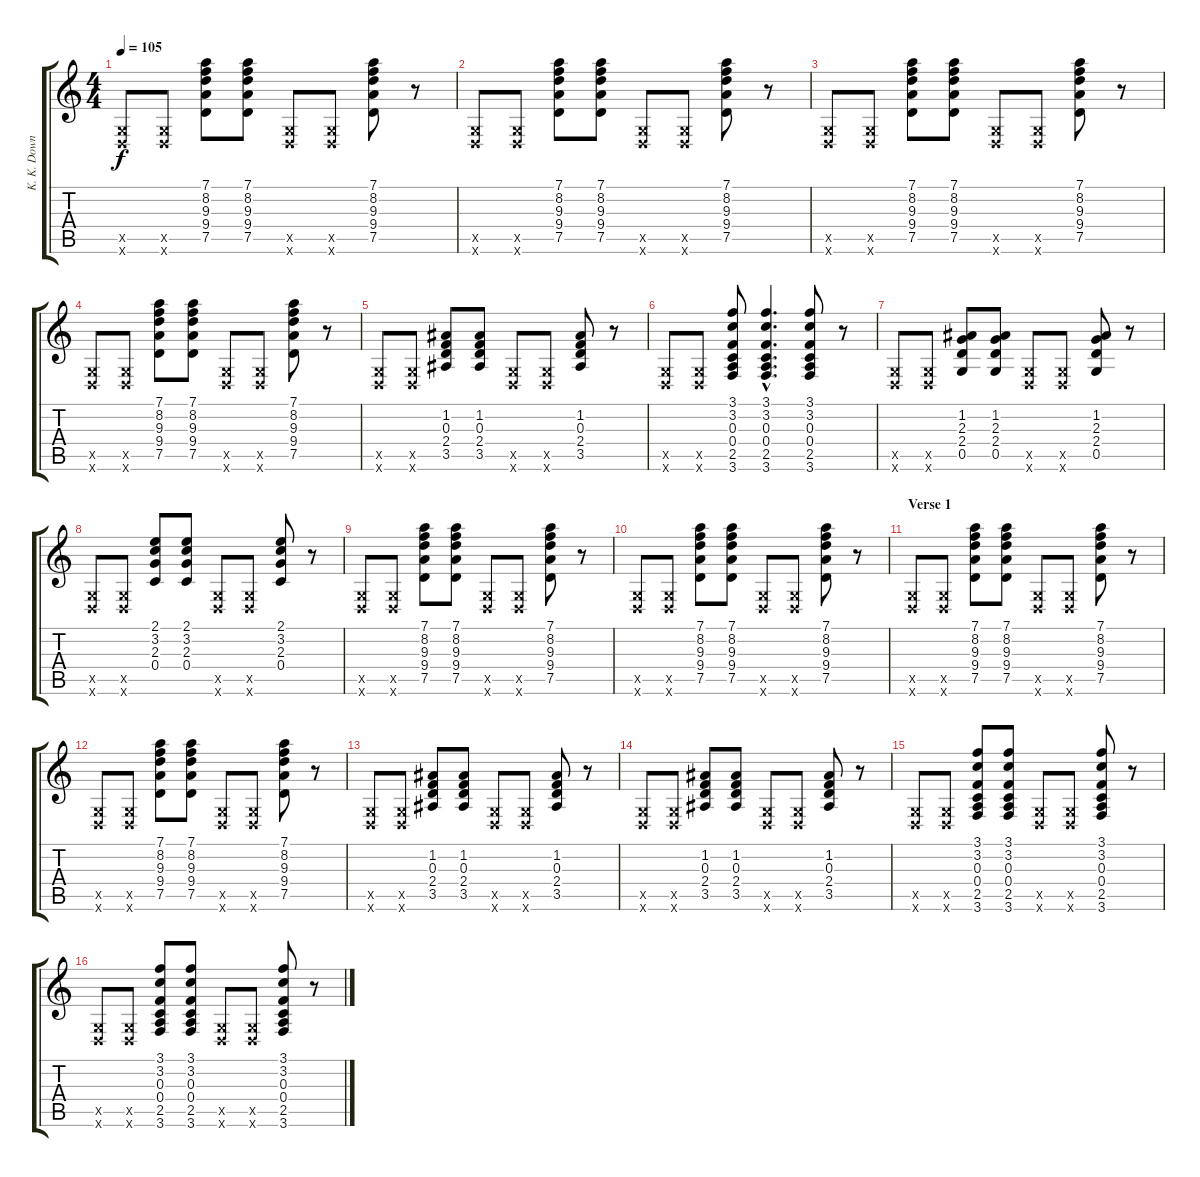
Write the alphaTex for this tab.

\track ("K. K. Downing" "K. K. Down") {instrument acousticguitarsteel}
\staff {score tabs}
\tuning (D4 A3 F3 C3 G2 D2) {hide}
\ts (4 4)
\tempo 105
\clef g2
\ks c
(0.5{x} 0.6{x}).8{dy f instrument acousticguitarsteel} (0.5{x} 0.6{x}).8 (7.1 8.2 9.3 9.4 7.5).8 (7.1 8.2 9.3 9.4 7.5).8 (0.5{x} 0.6{x}).8 (0.5{x} 0.6{x}).8 (7.1 8.2 9.3 9.4 7.5).8 r.8 |
(0.5{x} 0.6{x}).8 (0.5{x} 0.6{x}).8 (7.1 8.2 9.3 9.4 7.5).8 (7.1 8.2 9.3 9.4 7.5).8 (0.5{x} 0.6{x}).8 (0.5{x} 0.6{x}).8 (7.1 8.2 9.3 9.4 7.5).8 r.8 |
(0.5{x} 0.6{x}).8 (0.5{x} 0.6{x}).8 (7.1 8.2 9.3 9.4 7.5).8 (7.1 8.2 9.3 9.4 7.5).8 (0.5{x} 0.6{x}).8 (0.5{x} 0.6{x}).8 (7.1 8.2 9.3 9.4 7.5).8 r.8 |
(0.5{x} 0.6{x}).8 (0.5{x} 0.6{x}).8 (7.1 8.2 9.3 9.4 7.5).8 (7.1 8.2 9.3 9.4 7.5).8 (0.5{x} 0.6{x}).8 (0.5{x} 0.6{x}).8 (7.1 8.2 9.3 9.4 7.5).8 r.8 |
(0.5{x} 0.6{x}).8 (0.5{x} 0.6{x}).8 (1.2 0.3 2.4 3.5).8 (1.2 0.3 2.4 3.5).8 (0.5{x} 0.6{x}).8 (0.5{x} 0.6{x}).8 (1.2 0.3 2.4 3.5).8 r.8 |
(0.5{x} 0.6{x}).8 (0.5{x} 0.6{x}).8 (3.1 3.2 0.3 0.4 2.5 3.6).8 (3.1{hac} 3.2{hac} 0.3{hac} 0.4{hac} 2.5{hac} 3.6{hac}).4{d} (3.1 3.2 0.3 0.4 2.5 3.6).8 r.8 |
(0.5{x} 0.6{x}).8 (0.5{x} 0.6{x}).8 (1.2 2.3 2.4 0.5).8 (1.2 2.3 2.4 0.5).8 (0.5{x} 0.6{x}).8 (0.5{x} 0.6{x}).8 (1.2 2.3 2.4 0.5).8 r.8 |
(0.5{x} 0.6{x}).8 (0.5{x} 0.6{x}).8 (2.1 3.2 2.3 0.4).8 (2.1 3.2 2.3 0.4).8 (0.5{x} 0.6{x}).8 (0.5{x} 0.6{x}).8 (2.1 3.2 2.3 0.4).8 r.8 |
(0.5{x} 0.6{x}).8 (0.5{x} 0.6{x}).8 (7.1 8.2 9.3 9.4 7.5).8 (7.1 8.2 9.3 9.4 7.5).8 (0.5{x} 0.6{x}).8 (0.5{x} 0.6{x}).8 (7.1 8.2 9.3 9.4 7.5).8 r.8 |
(0.5{x} 0.6{x}).8 (0.5{x} 0.6{x}).8 (7.1 8.2 9.3 9.4 7.5).8 (7.1 8.2 9.3 9.4 7.5).8 (0.5{x} 0.6{x}).8 (0.5{x} 0.6{x}).8 (7.1 8.2 9.3 9.4 7.5).8 r.8 |
\section ("" "Verse 1")
(0.5{x} 0.6{x}).8 (0.5{x} 0.6{x}).8 (7.1 8.2 9.3 9.4 7.5).8 (7.1 8.2 9.3 9.4 7.5).8 (0.5{x} 0.6{x}).8 (0.5{x} 0.6{x}).8 (7.1 8.2 9.3 9.4 7.5).8 r.8 |
(0.5{x} 0.6{x}).8 (0.5{x} 0.6{x}).8 (7.1 8.2 9.3 9.4 7.5).8 (7.1 8.2 9.3 9.4 7.5).8 (0.5{x} 0.6{x}).8 (0.5{x} 0.6{x}).8 (7.1 8.2 9.3 9.4 7.5).8 r.8 |
(0.5{x} 0.6{x}).8 (0.5{x} 0.6{x}).8 (1.2 0.3 2.4 3.5).8 (1.2 0.3 2.4 3.5).8 (0.5{x} 0.6{x}).8 (0.5{x} 0.6{x}).8 (1.2 0.3 2.4 3.5).8 r.8 |
(0.5{x} 0.6{x}).8 (0.5{x} 0.6{x}).8 (1.2 0.3 2.4 3.5).8 (1.2 0.3 2.4 3.5).8 (0.5{x} 0.6{x}).8 (0.5{x} 0.6{x}).8 (1.2 0.3 2.4 3.5).8 r.8 |
(0.5{x} 0.6{x}).8 (0.5{x} 0.6{x}).8 (3.1 3.2 0.3 0.4 2.5 3.6).8 (3.1 3.2 0.3 0.4 2.5 3.6).8 (0.5{x} 0.6{x}).8 (0.5{x} 0.6{x}).8 (3.1 3.2 0.3 0.4 2.5 3.6).8 r.8 |
(0.5{x} 0.6{x}).8 (0.5{x} 0.6{x}).8 (3.1 3.2 0.3 0.4 2.5 3.6).8 (3.1 3.2 0.3 0.4 2.5 3.6).8 (0.5{x} 0.6{x}).8 (0.5{x} 0.6{x}).8 (3.1 3.2 0.3 0.4 2.5 3.6).8 r.8
